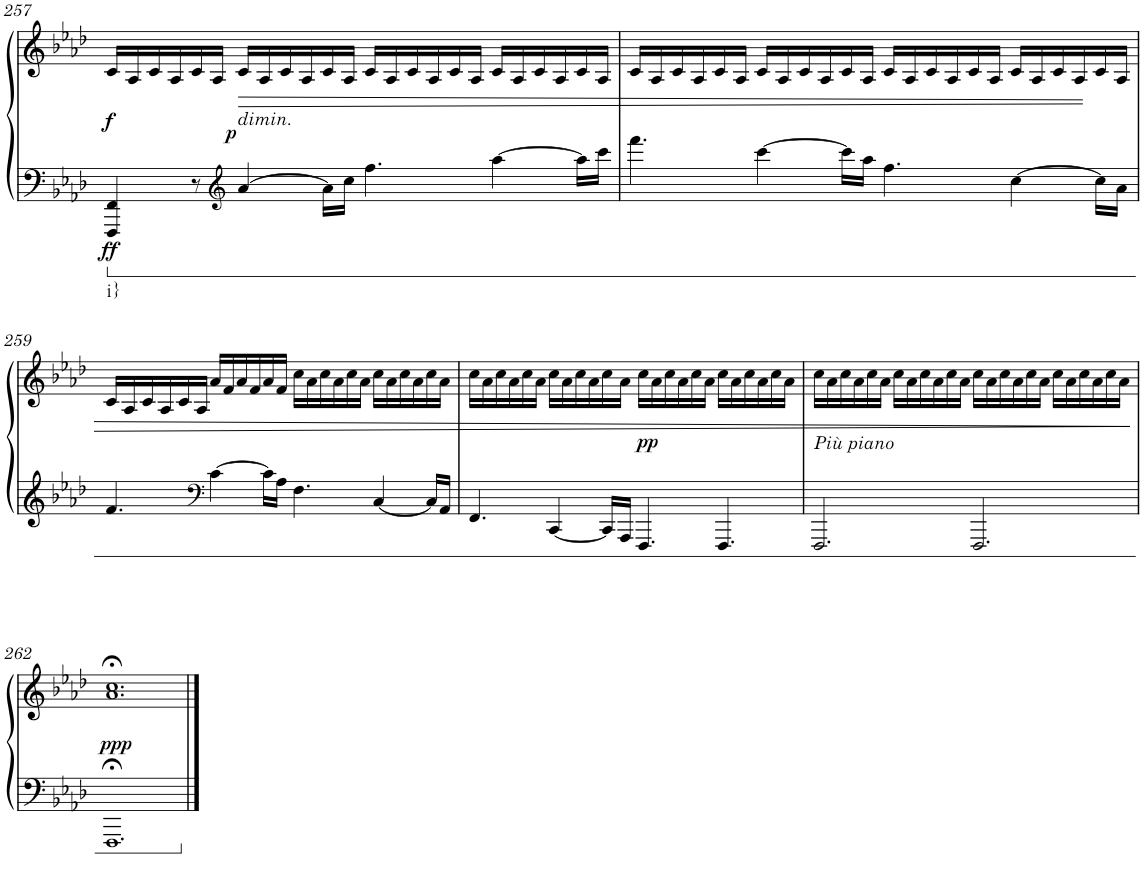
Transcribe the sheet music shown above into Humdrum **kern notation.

**kern	**kern	**dynam
*part1	*part1	*part1
*staff2	*staff1	*staff1/2
*I"Piano	*	*
*I'Pno.	*	*
!!LO:PB:g=z
*clefG2	*clefF4	*
*k[b-e-a-d-]	*k[b-e-a-d-]	*
*M12/8	*M12/8	*
=257	=257	=257
!LO:TX:b:t=i}	!	!
!	!	!LO:DY:b=2
!	!	!LO:DY:n=1:b
4FFF/ 4FF/	16c/LL	ff f
.	16A-/	.
.	16c/	.
.	16A-/	.
8r	16c/	.
.	16A-/JJ	.
*clefG2	*	*
!LO:TX:a:i:t=dimin.	!	!
!	!	!LO:HP:b
!	!	!LO:DY:n=2:a=2
[4a-/	16c/LL	> p
.	16A-/	.
.	16c/	.
.	16A-/	.
16a-\LL]	16c/	.
16cc\JJ	16A-/JJ	.
4.ff\	16c/LL	.
.	16A-/	.
.	16c/	.
.	16A-/	.
.	16c/	.
.	16A-/JJ	.
[4aa-\	16c/LL	.
.	16A-/	.
.	16c/	.
.	16A-/	.
16aa-\LL]	16c/	.
16ccc\JJ	16A-/JJ	.
=258	=258	=258
4.fff\	16c/LL	.
.	16A-/	.
.	16c/	.
.	16A-/	.
.	16c/	.
.	16A-/JJ	.
[4ccc\	16c/LL	.
.	16A-/	.
.	16c/	.
.	16A-/	.
16ccc\LL]	16c/	.
16aa-\JJ	16A-/JJ	.
4.ff\	16c/LL	.
.	16A-/	.
.	16c/	.
.	16A-/	.
.	16c/	.
.	16A-/JJ	.
[4cc\	16c/LL	.
.	16A-/	.
.	16c/	.
.	16A-/	.
16cc\LL]	16c/	.
16a-\JJ	16A-/JJ	.
!!LO:LB:g=z
=259	=259	=259
4.f/	16c/LL	.
.	16A-/	.
.	16c/	.
.	16A-/	.
.	16c/	.
.	16A-/JJ	.
*clefF4	*	*
[4c\	16a-/LL	.
.	16f/	.
.	16a-/	.
.	16f/	.
16c\LL]	16a-/	.
16A-\JJ	16f/JJ	.
4.F\	16cc\LL	.
.	16a-\	.
.	16cc\	.
.	16a-\	.
.	16cc\	.
.	16a-\JJ	.
[4C/	16cc\LL	.
.	16a-\	.
.	16cc\	.
.	16a-\	.
16C/LL]	16cc\	.
16AA-/JJ	16a-\JJ	.
=260	=260	=260
4.FF/	16cc\LL	.
.	16a-\	.
.	16cc\	.
.	16a-\	.
.	16cc\	.
.	16a-\JJ	.
[4CC/	16cc\LL	.
.	16a-\	.
.	16cc\	.
.	16a-\	.
16CC/LL]	16cc\	.
16AAA-/JJ	16a-\JJ	.
!	!	!LO:DY:a=2
4.FFF/	16cc\LL	pp
.	16a-\	.
.	16cc\	.
.	16a-\	.
.	16cc\	.
.	16a-\JJ	.
4.FFF/	16cc\LL	.
.	16a-\	.
.	16cc\	.
.	16a-\	.
.	16cc\	.
.	16a-\JJ	.
=261	=261	=261
!LO:TX:a:i:t=Più piano	!	!
2.FFF/	16cc\LL	.
.	16a-\	.
.	16cc\	.
.	16a-\	.
.	16cc\	.
.	16a-\JJ	.
.	16cc\LL	.
.	16a-\	.
.	16cc\	.
.	16a-\	.
.	16cc\	.
.	16a-\JJ	.
2.FFF/	16cc\LL	.
.	16a-\	.
.	16cc\	.
.	16a-\	.
.	16cc\	.
.	16a-\JJ	.
.	16cc\LL	.
.	16a-\	.
.	16cc\	.
.	16a-\	.
.	16cc\	.
.	16a-\JJ	.
.	.	]
!!LO:LB:g=z
=262	=262	=262
!	!	!LO:DY:a=2
1.FFF;<	1.a-;< 1.cc;<	ppp
==	==	==
*-	*-	*-
